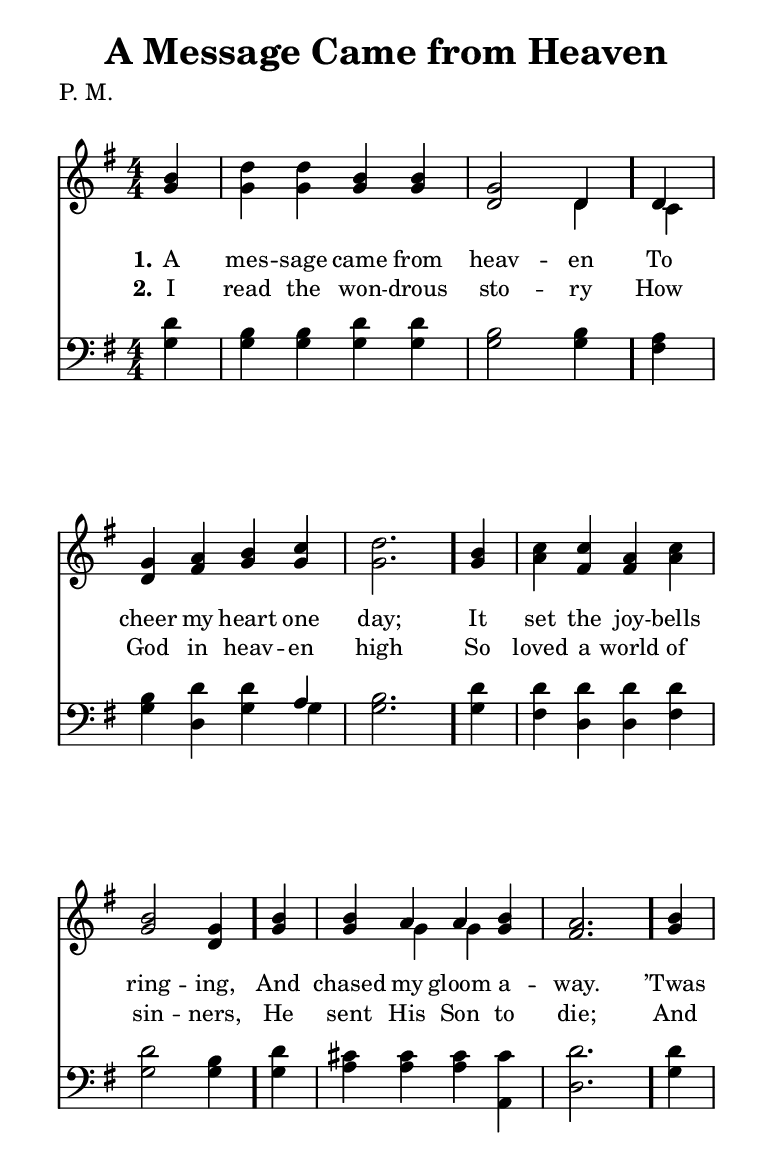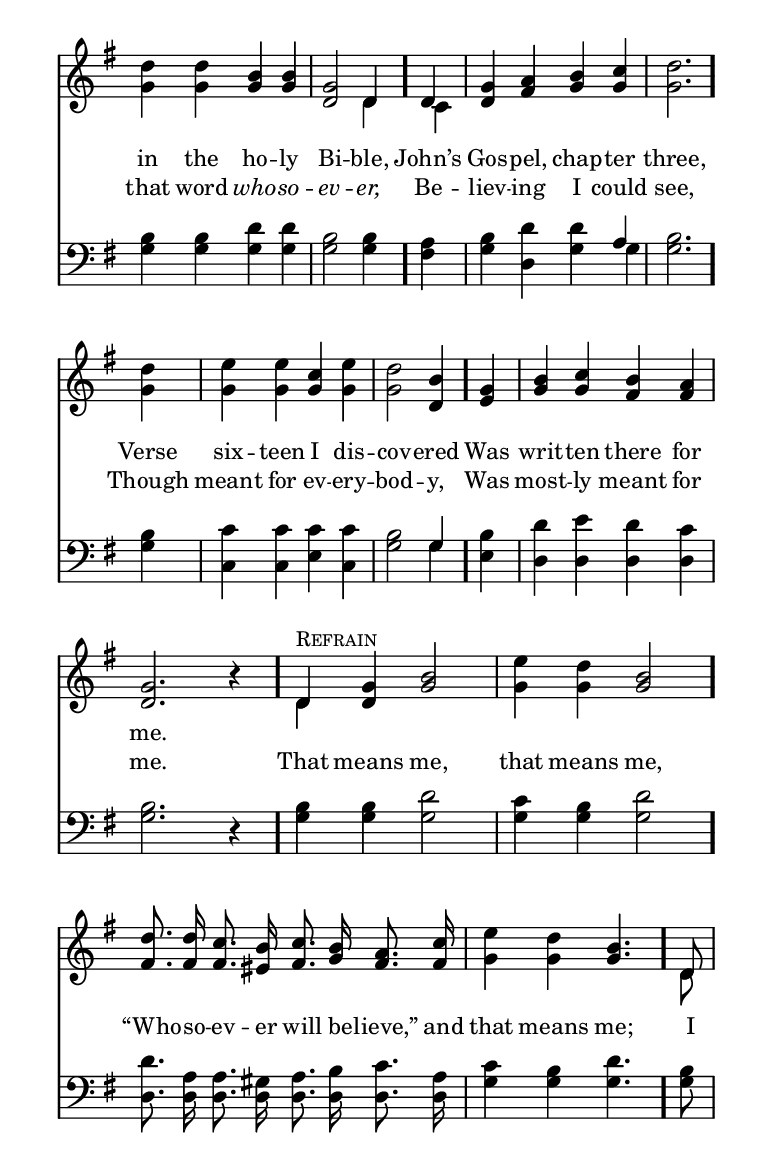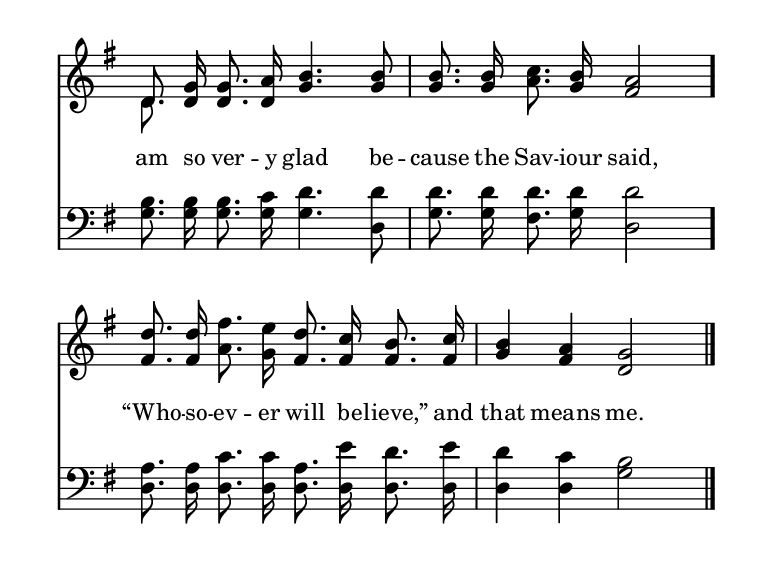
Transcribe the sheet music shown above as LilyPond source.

\include "common/global.ily"
\paper {
  \include "common/paper.ily"
  ragged-last-bottom = ##t
  system-count = #(cond (is-eogsized 7) (#t #f))
  systems-per-page = #(cond (is-eogsized 5) (#t #f))
}

\header{
  %children
  hymnnumber = "330"
  title = "A Message Came from Heaven"
  tunename = ""
  meter = "P. M."
  poet = ""
  composer = ""
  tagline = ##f
}

global = {
  \include "common/overrides.ily"
  \override Staff.TimeSignature.style = #'numbered
  \time 4/4
  \override Score.MetronomeMark.transparent = ##t % hide all fermata changes too
  \tempo 4=120
  \key g \major
  \partial 4
  \autoBeamOff
}

notesSoprano = {
\global
\relative c'' {

  b4 | d d b b | g2 d4
  d4 | g a b c | d2. \eogbreak
  b4 | c c a c | b2 g4
  b4 | b a a b | a2. \eogbreak
  b4 | d d b b | g2 d4
  d4 | g a b c | d2. \eogbreak
  d4 | e e c e | d2 b4
  g4 | b c b a | g2. r4 \eogbreak

  << s^\markup { \small \caps "Refrain" }
  { d4 g b2 | e4 d b2 | } >>
  d8. d16 c8. b16 c8. b16 a8. c16 | e4 d b4.
  d,8 | d8. g16 g8. a16 b4. b8 | b8. b16 c8. b16 a2 | % original has impossible number of beats per measure here, so some notes were lengthened
  d8. d16 fis8. e16 d8. c16 b8. c16 | b4 a g2 |

  \bar "|."

}
}

notesAlto = {
\global
\relative e' {

  g4 | g g g g | d2 d4
  c4 | d fis g g | g2.
  g4 | a fis fis a | g2 d4
  g4 | g g g g | fis2.
  g4 | g g g g | d2 d4
  c4 | d fis g g | g2.
  g4 | g g g g | g2 d4
  e4 | g g fis fis | d2. r4

  d4 d g2 | g4 g g2 |
  fis8. fis16 fis8. eis16 fis8. g16 fis8. fis16 | g4 g g4.
  d8 | d8. d16 d8. d16 g4. g8 | g8. g16 a8. g16 fis2 |
  fis8. fis16 a8. g16 fis8. fis16 fis8. fis16 | g4 fis d2 |


}
}

notesTenor = {
\global
\relative a {

  d4 | b b d d | b2 b4
  a4 | b d d a | b2.
  d4 | d d d d | d2 b4
  d4 | cis cis cis cis | d2.
  d4 | b b d d | b2 b4
  a4 | b d d a | b2.
  b4 | c c c c | b2 g4
  b4 | d e d c | b2. r4

  b4 b d2 | c4 b d2 |
  d8. a16 a8. gis16 a8. b16 c8. a16 | c4 b d4.
  b8 | b8. b16 b8. c16 d4. d8 | d8. d16 d8. d16 d2 |
  a8. a16 c8. c16 a8. e'16 d8. e16 | d4 c b2 |

}
}

notesBass = {
\global
\relative f {

  g4 | g g g g | g2 g4
  fis4 | g d g g | g2.
  g4 | fis d d fis | g2 g4
  g4 | a a a a, | d2.
  g4 | g g g g | g2 g4
  fis4 | g d g g | g2.
  g4 | c, c e c | g'2 g4
  e4 | d d d d | g2. r4

  g4 g g2 | g4 g g2 |
  d8. d16 d8. d16 d8. d16 d8. d16 | g4 g g4.
  g8 | g8. g16 g8. g16 g4. d8 | g8. g16 fis8. g16 d2 |
  d8. d16 d8. d16 d8. d16 d8. d16 | d4 d g2 |

}
}

Refrain = \lyricmode {

That means me, that means me, \bar "."
“Who -- so -- ev -- er will be -- lieve,” and that means me; \bar "."
I am so ver -- y glad be -- cause the Sav -- iour said, \bar "."
“Who -- so -- ev -- er will be -- lieve,” and that means me. \bar "."

}

wordsA = \lyricmode {
\set stanza = "1." % original does not have stanza numbers

A mes -- sage came from heav -- en \bar "."
To cheer my heart one day; \bar "."
It set the joy -- bells ring -- ing, \bar "."
And chased my gloom a -- way. \bar "."
’Twas in the ho -- ly Bi -- ble, \bar "."
John’s Gos -- pel, chap -- ter three, \bar "."
Verse six -- teen I dis -- cov -- ered \bar "."
Was writ -- ten there for me. \bar "."

}

wordsB = \lyricmode {
\set stanza = "2."

I read the won -- drous sto -- ry
How God in heav -- en high
So loved a world of sin -- ners,
He sent His Son to die;
And that word \italicsOn who -- so -- ev -- er, \italicsOff
Be -- liev -- ing I could see,
Though meant for ev -- ery -- bod -- y,
Was most -- ly meant for me.

\Refrain

}

\score {
  \context ChoirStaff <<
    \context Staff = upper <<
      \set Staff.autoBeaming = ##f
      \set ChoirStaff.systemStartDelimiter = #'SystemStartBar
      \set ChoirStaff.printPartCombineTexts = ##f
      \partcombine #'(2 . 11) \notesSoprano \notesAlto
      \context NullVoice = sopranos { \voiceOne << \notesSoprano >> }
      \context Lyrics = one   \lyricsto sopranos \wordsA
      \context Lyrics = two   \lyricsto sopranos \wordsB
    >>
    \context Staff = men <<
      \set Staff.autoBeaming = ##f
      \clef bass
      \set ChoirStaff.printPartCombineTexts = ##f
      \partcombine #'(2 . 11) \notesTenor \notesBass
    >>
  >>
  \layout {
    \include "common/layout.ily"
  }
  #(cond ((ly:get-option 'eog-midi-permitted) #{ \midi{
    \include "common/midi.ily"
  } #}))
}

\version "2.19.49"  % necessary for upgrading to future LilyPond versions.

% vi:set et ts=2 sw=2 ai nocindent syntax=lilypond:
